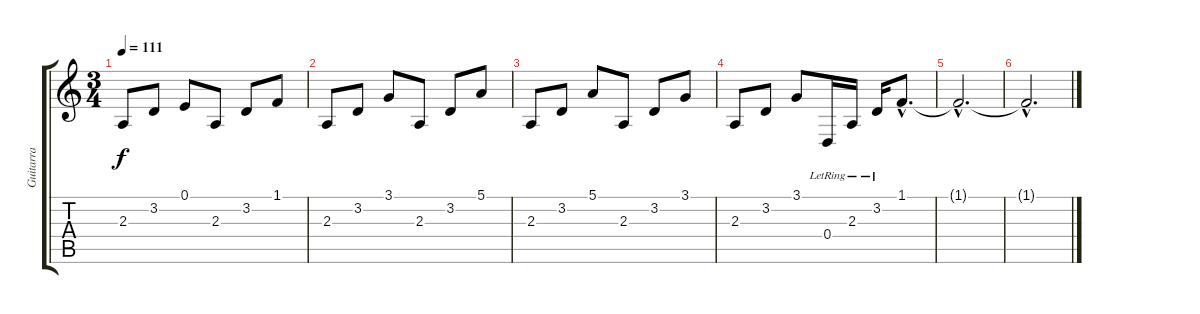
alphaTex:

\track ("Guitarra" "Guitarra") {instrument fx4atmosphere}
\staff {score tabs}
\tuning (E4 B3 G3 D3 A2 E2) {hide}
\ts (3 4)
\tempo 111
\clef g2
\ks c
2.3.8{dy f} 3.2.8 0.1.8 2.3.8 3.2.8 1.1.8 |
2.3.8 3.2.8 3.1.8 2.3.8 3.2.8 5.1.8 |
2.3.8 3.2.8 5.1.8 2.3.8 3.2.8 3.1.8 |
2.3.8 3.2.8 3.1.8 0.4{lr}.16 2.3{lr}.16 3.2{lr}.16 1.1{hac}.8{d} |
1.1{hac t}.2{d} |
1.1{hac t}.2{d}
